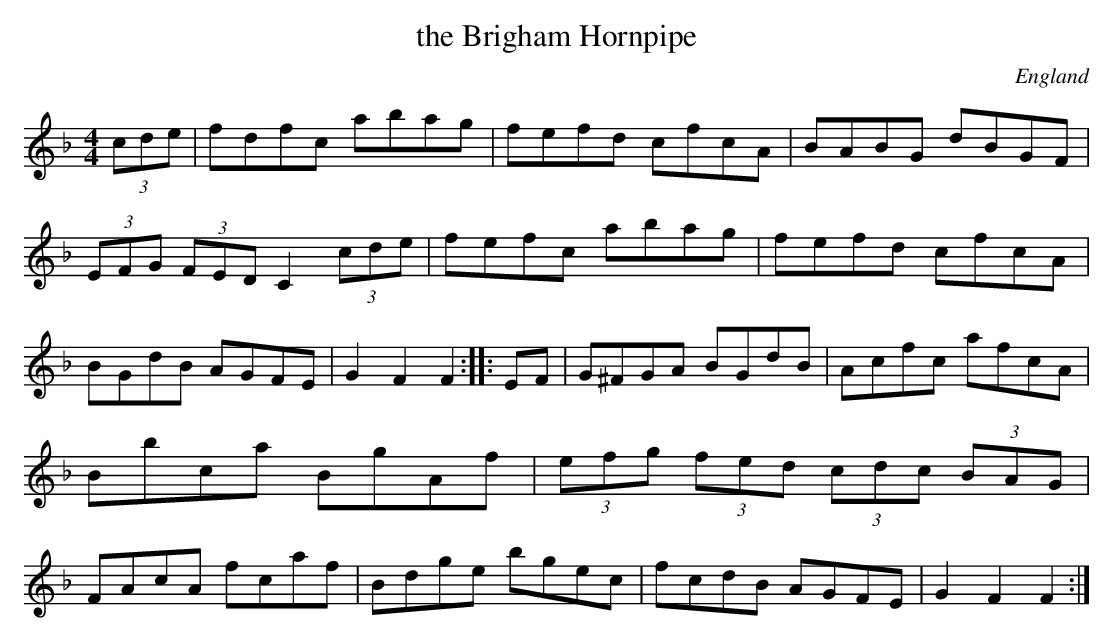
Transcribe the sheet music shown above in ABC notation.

X:1
T:the Brigham Hornpipe
M:4/4
O:England
K:F major
(3cde|\
fdfc abag| fefd cfcA| BABG dBGF| (3EFG (3FED C2(3cde|\
fefc abag| fefd cfcA| BGdB AGFE| G2F2 F2::\
EF|\
G^FGA BGdB| Acfc afcA| Bbca BgAf| (3efg (3fed (3cdc (3BAG|\
FAcA fcaf| Bdge bgec| fcdB AGFE| G2F2 F2:|
